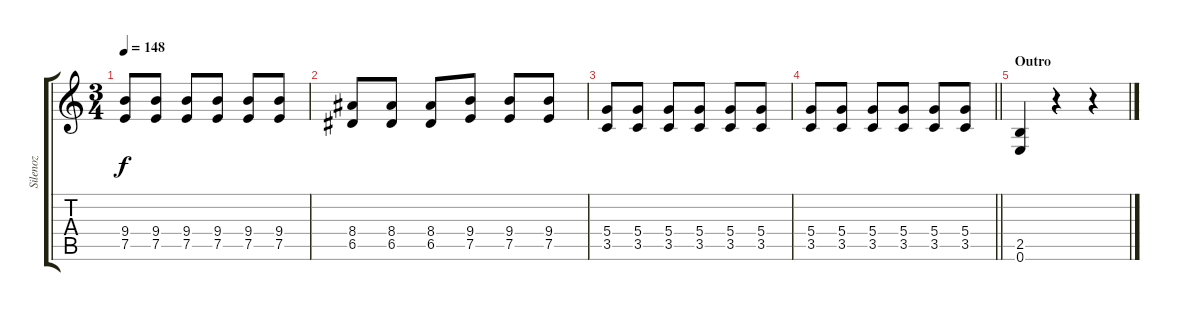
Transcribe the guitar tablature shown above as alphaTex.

\track ("Silenoz" "Silenoz") {instrument distortionguitar}
\staff {score tabs}
\tuning (E4 B3 G3 D3 A2 E2) {hide}
\ts (3 4)
\tempo 148
\clef g2
\ks c
(9.4 7.5).8{dy f} (9.4 7.5).8 (9.4 7.5).8 (9.4 7.5).8 (9.4 7.5).8 (9.4 7.5).8 |
(8.4 6.5).8 (8.4 6.5).8 (8.4 6.5).8 (9.4 7.5).8 (9.4 7.5).8 (9.4 7.5).8 |
(5.4 3.5).8 (5.4 3.5).8 (5.4 3.5).8 (5.4 3.5).8 (5.4 3.5).8 (5.4 3.5).8 |
\barLineRight lightlight
(5.4 3.5).8 (5.4 3.5).8 (5.4 3.5).8 (5.4 3.5).8 (5.4 3.5).8 (5.4 3.5).8 |
\section ("" "Outro")
(2.5 0.6).4 r.4 r.4
